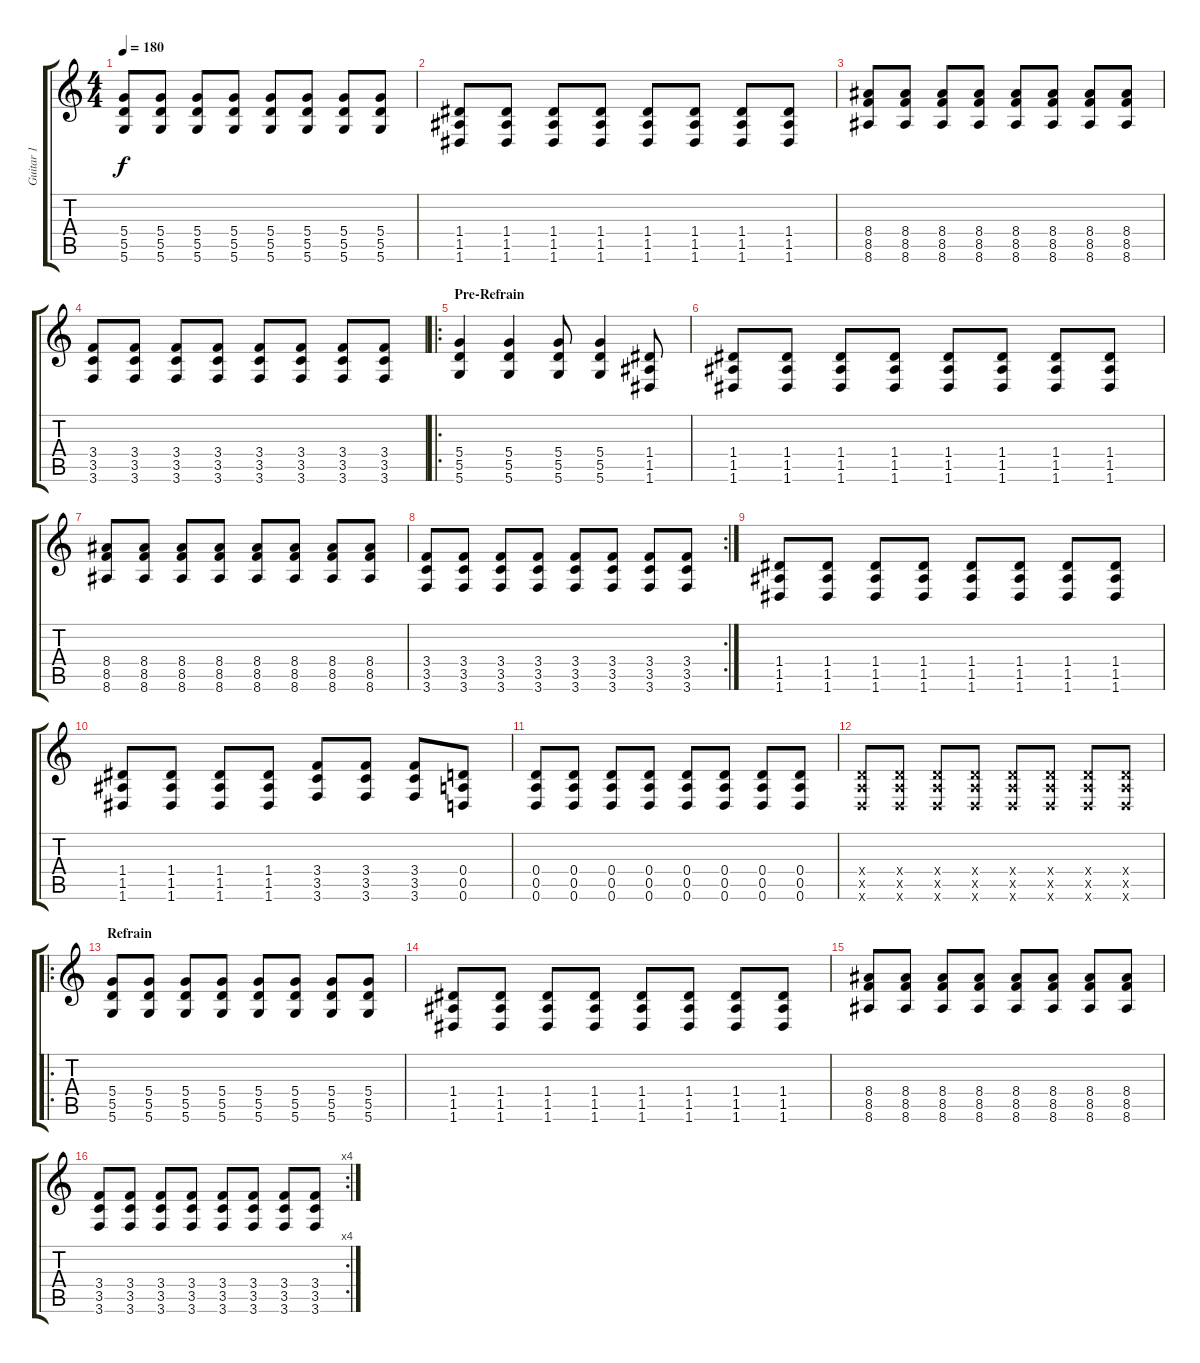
\track ("Guitar 1" "Guitar 1") {instrument distortionguitar}
\staff {score tabs}
\tuning (E4 B3 G3 D3 A2 D2) {hide}
\ts (4 4)
\tempo 180
\clef g2
\ks c
(5.4 5.5 5.6).8{dy f} (5.4 5.5 5.6).8 (5.4 5.5 5.6).8 (5.4 5.5 5.6).8 (5.4 5.5 5.6).8 (5.4 5.5 5.6).8 (5.4 5.5 5.6).8 (5.4 5.5 5.6).8 |
(1.4 1.5 1.6).8 (1.4 1.5 1.6).8 (1.4 1.5 1.6).8 (1.4 1.5 1.6).8 (1.4 1.5 1.6).8 (1.4 1.5 1.6).8 (1.4 1.5 1.6).8 (1.4 1.5 1.6).8 |
(8.4 8.5 8.6).8 (8.4 8.5 8.6).8 (8.4 8.5 8.6).8 (8.4 8.5 8.6).8 (8.4 8.5 8.6).8 (8.4 8.5 8.6).8 (8.4 8.5 8.6).8 (8.4 8.5 8.6).8 |
(3.4 3.5 3.6).8 (3.4 3.5 3.6).8 (3.4 3.5 3.6).8 (3.4 3.5 3.6).8 (3.4 3.5 3.6).8 (3.4 3.5 3.6).8 (3.4 3.5 3.6).8 (3.4 3.5 3.6).8 |
\ro
\section ("" "Pre-Refrain")
(5.4 5.5 5.6).4 (5.4 5.5 5.6).4 (5.4 5.5 5.6).8 (5.4 5.5 5.6).4 (1.4 1.5 1.6).8 |
(1.4 1.5 1.6).8 (1.4 1.5 1.6).8 (1.4 1.5 1.6).8 (1.4 1.5 1.6).8 (1.4 1.5 1.6).8 (1.4 1.5 1.6).8 (1.4 1.5 1.6).8 (1.4 1.5 1.6).8 |
(8.4 8.5 8.6).8 (8.4 8.5 8.6).8 (8.4 8.5 8.6).8 (8.4 8.5 8.6).8 (8.4 8.5 8.6).8 (8.4 8.5 8.6).8 (8.4 8.5 8.6).8 (8.4 8.5 8.6).8 |
\rc 2
(3.4 3.5 3.6).8 (3.4 3.5 3.6).8 (3.4 3.5 3.6).8 (3.4 3.5 3.6).8 (3.4 3.5 3.6).8 (3.4 3.5 3.6).8 (3.4 3.5 3.6).8 (3.4 3.5 3.6).8 |
(1.4 1.5 1.6).8 (1.4 1.5 1.6).8 (1.4 1.5 1.6).8 (1.4 1.5 1.6).8 (1.4 1.5 1.6).8 (1.4 1.5 1.6).8 (1.4 1.5 1.6).8 (1.4 1.5 1.6).8 |
(1.4 1.5 1.6).8 (1.4 1.5 1.6).8 (1.4 1.5 1.6).8 (1.4 1.5 1.6).8 (3.4 3.5 3.6).8 (3.4 3.5 3.6).8 (3.4 3.5 3.6).8 (0.4 0.5 0.6).8 |
(0.4 0.5 0.6).8 (0.4 0.5 0.6).8 (0.4 0.5 0.6).8 (0.4 0.5 0.6).8 (0.4 0.5 0.6).8 (0.4 0.5 0.6).8 (0.4 0.5 0.6).8 (0.4 0.5 0.6).8 |
(0.4{x} 0.5{x} 0.6{x}).8 (0.4{x} 0.5{x} 0.6{x}).8 (0.4{x} 0.5{x} 0.6{x}).8 (0.4{x} 0.5{x} 0.6{x}).8 (0.4{x} 0.5{x} 0.6{x}).8 (0.4{x} 0.5{x} 0.6{x}).8 (0.4{x} 0.5{x} 0.6{x}).8 (0.4{x} 0.5{x} 0.6{x}).8 |
\ro
\section ("" "Refrain")
(5.4 5.5 5.6).8 (5.4 5.5 5.6).8 (5.4 5.5 5.6).8 (5.4 5.5 5.6).8 (5.4 5.5 5.6).8 (5.4 5.5 5.6).8 (5.4 5.5 5.6).8 (5.4 5.5 5.6).8 |
(1.4 1.5 1.6).8 (1.4 1.5 1.6).8 (1.4 1.5 1.6).8 (1.4 1.5 1.6).8 (1.4 1.5 1.6).8 (1.4 1.5 1.6).8 (1.4 1.5 1.6).8 (1.4 1.5 1.6).8 |
(8.4 8.5 8.6).8 (8.4 8.5 8.6).8 (8.4 8.5 8.6).8 (8.4 8.5 8.6).8 (8.4 8.5 8.6).8 (8.4 8.5 8.6).8 (8.4 8.5 8.6).8 (8.4 8.5 8.6).8 |
\rc 4
(3.4 3.5 3.6).8 (3.4 3.5 3.6).8 (3.4 3.5 3.6).8 (3.4 3.5 3.6).8 (3.4 3.5 3.6).8 (3.4 3.5 3.6).8 (3.4 3.5 3.6).8 (3.4 3.5 3.6).8
